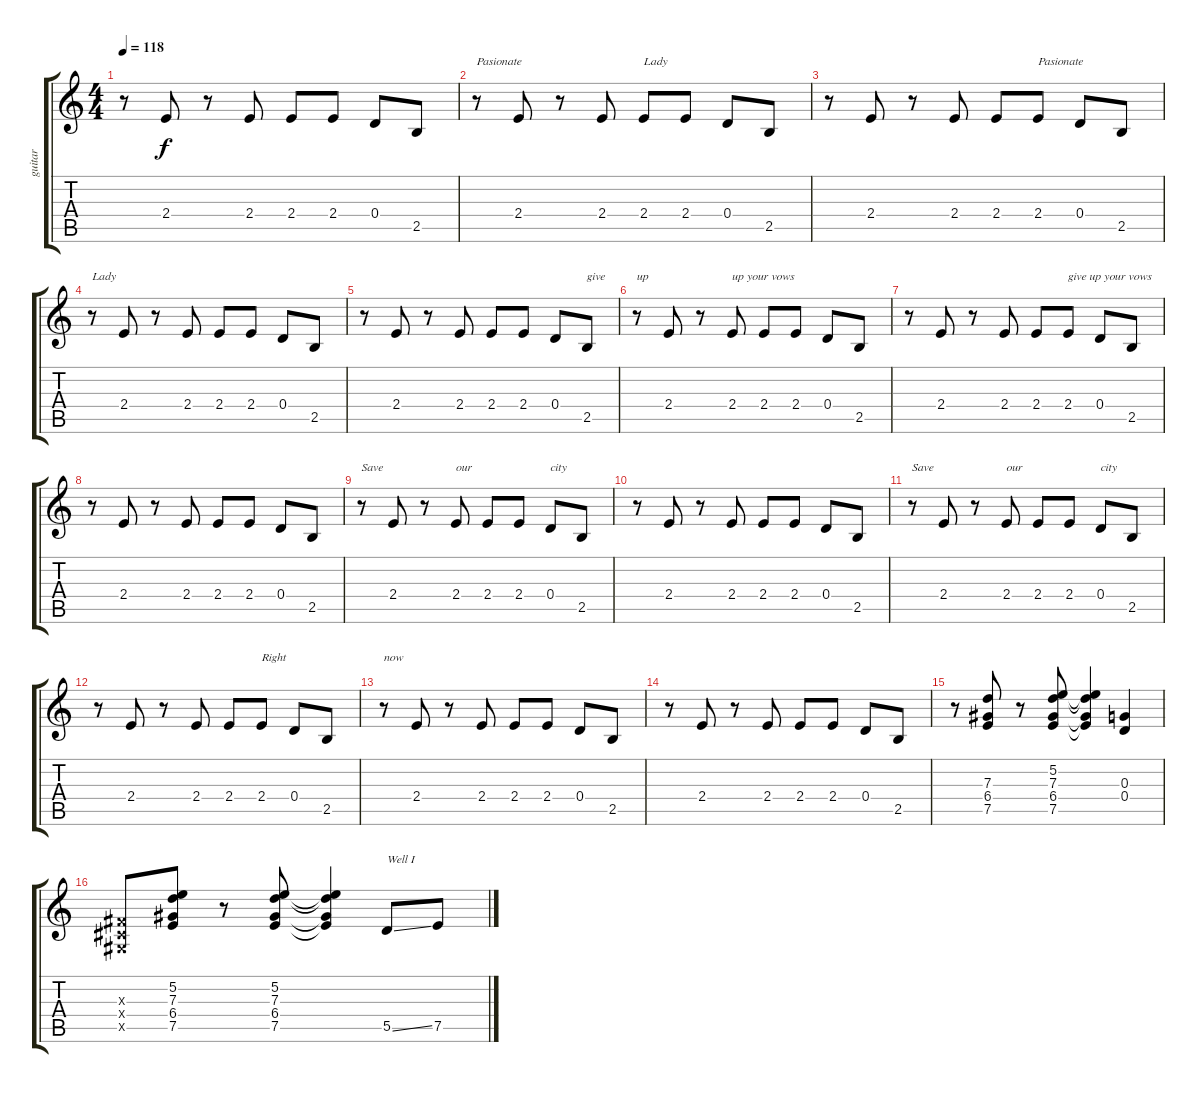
\track ("guitar" "guitar") {instrument distortionguitar}
\staff {score tabs}
\tuning (E4 B3 G3 D3 A2 E2) {hide}
\ts (4 4)
\tempo 118
\clef g2
\ks c
r.8{dy f} 2.4.8 r.8 2.4.8 2.4.8 2.4.8 0.4.8 2.5.8 |
r.8{txt "Pasionate "} 2.4.8 r.8 2.4.8 2.4.8{txt "Lady"} 2.4.8 0.4.8 2.5.8 |
r.8 2.4.8 r.8 2.4.8 2.4.8 2.4.8{txt "Pasionate"} 0.4.8 2.5.8 |
r.8{txt "Lady"} 2.4.8 r.8 2.4.8 2.4.8 2.4.8 0.4.8 2.5.8 |
r.8 2.4.8 r.8 2.4.8 2.4.8 2.4.8 0.4.8 2.5.8{txt "give"} |
r.8{txt "up"} 2.4.8 r.8 2.4.8{txt "up your vows"} 2.4.8 2.4.8 0.4.8 2.5.8 |
r.8 2.4.8 r.8 2.4.8 2.4.8 2.4.8{txt "give up your vows"} 0.4.8 2.5.8 |
r.8 2.4.8 r.8 2.4.8 2.4.8 2.4.8 0.4.8 2.5.8 |
r.8{txt "Save"} 2.4.8 r.8 2.4.8{txt "our"} 2.4.8 2.4.8 0.4.8{txt "city"} 2.5.8 |
r.8 2.4.8 r.8 2.4.8 2.4.8 2.4.8 0.4.8 2.5.8 |
r.8{txt "Save"} 2.4.8 r.8 2.4.8{txt "our"} 2.4.8 2.4.8 0.4.8{txt "city"} 2.5.8 |
r.8 2.4.8 r.8 2.4.8 2.4.8 2.4.8{txt "Right"} 0.4.8 2.5.8 |
r.8{txt "now"} 2.4.8 r.8 2.4.8 2.4.8 2.4.8 0.4.8 2.5.8 |
r.8 2.4.8 r.8 2.4.8 2.4.8 2.4.8 0.4.8 2.5.8 |
r.8 (7.3 6.4 7.5).8 r.8 (5.2 7.3 6.4 7.5).8 (5.2{t} 7.3{t} 6.4{t} 7.5{t}).4 (0.3 0.4).4 |
(-1.3{x} -1.4{x} -1.5{x}).8 (5.2 7.3 6.4 7.5).8 r.8 (5.2 7.3 6.4 7.5).8 (5.2{t} 7.3{t} 6.4{t} 7.5{t}).4 5.5{ss}.8{txt "Well I"} 7.5.8
